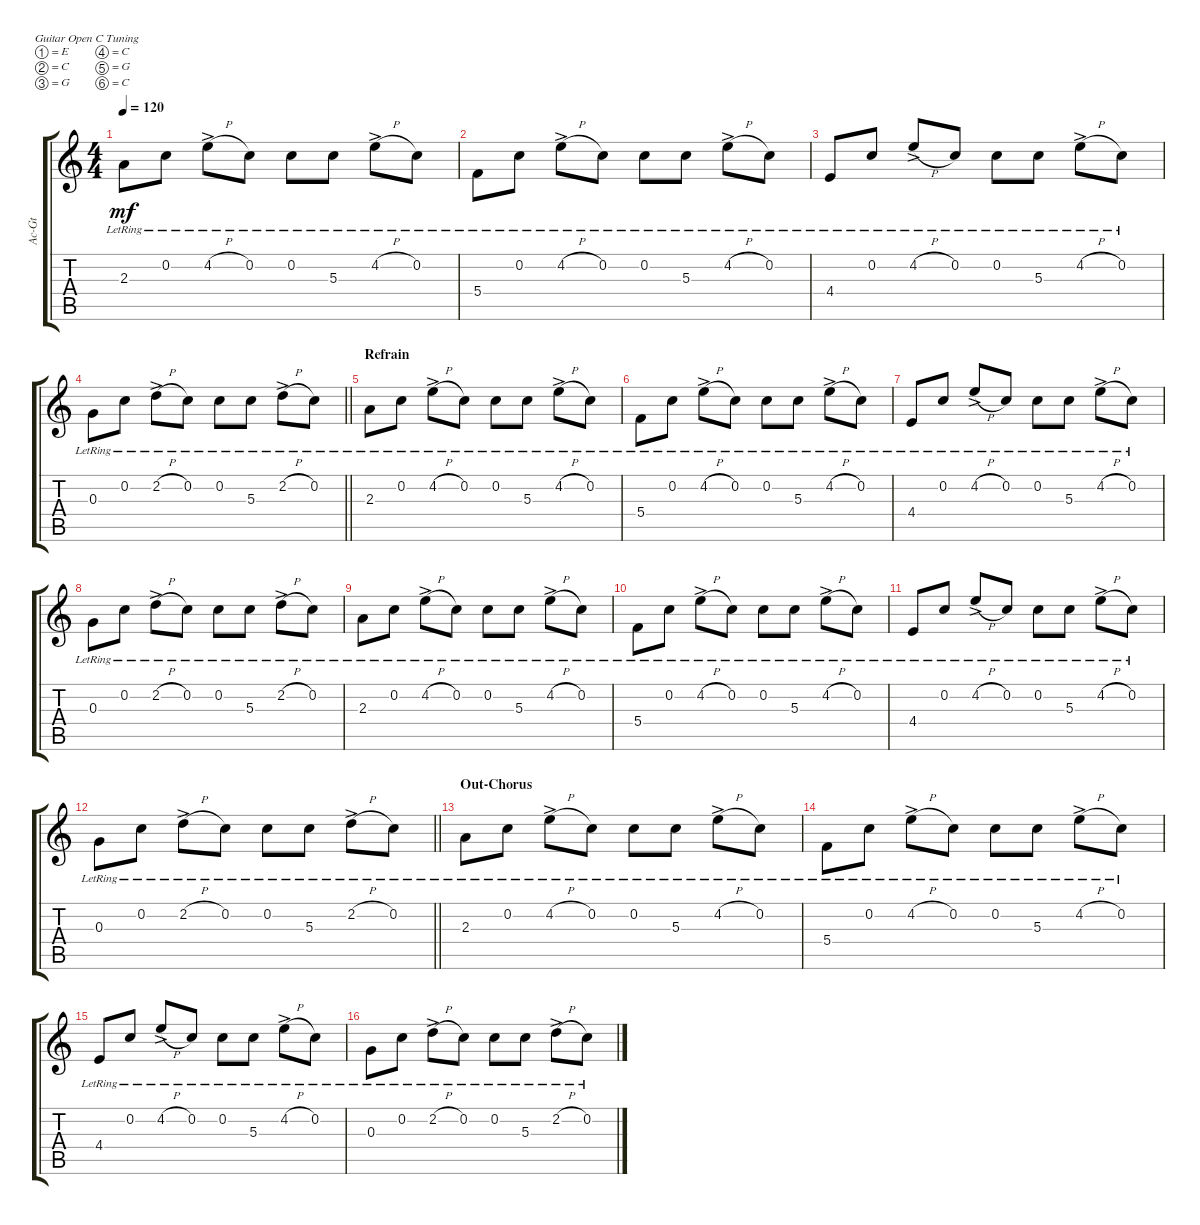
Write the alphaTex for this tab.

\defaultSystemsLayout 4
\bracketExtendMode groupsimilarinstruments
\otherSystemsTrackNameOrientation horizontal
\track ("Acoustic Guitar" "Ac-Gt") {multiBarRest instrument acousticguitarsteel}
\staff {score tabs}
\tuning (E4 C4 G3 C3 G2 C2)
\ts (4 4)
\tempo 120
\clef g2
\ks c
2.3{lr}.8{dy mf beam Down} 0.2{lr}.8{beam Down} 4.2{h ac lr}.8{beam Down} 0.2{lr}.8{beam Down} 0.2{lr}.8{beam Down} 5.3{lr}.8{beam Down} 4.2{h ac lr}.8{beam Down} 0.2{lr}.8{beam Down} |
5.4{lr}.8{beam Down} 0.2{lr}.8{beam Down} 4.2{h ac lr}.8{beam Down} 0.2{lr}.8{beam Down} 0.2{lr}.8{beam Down} 5.3{lr}.8{beam Down} 4.2{h ac lr}.8{beam Down} 0.2{lr}.8{beam Down} |
4.4{lr}.8{beam Up} 0.2{lr}.8{beam Up} 4.2{h ac lr}.8{beam Up} 0.2{lr}.8{beam Up} 0.2{lr}.8{beam Down} 5.3{lr}.8{beam Down} 4.2{h ac lr}.8{beam Down} 0.2{lr}.8{beam Down} |
\barLineRight lightlight
0.3{lr}.8{beam Down} 0.2{lr}.8{beam Down} 2.2{h ac lr}.8{beam Down} 0.2{lr}.8{beam Down} 0.2{lr}.8{beam Down} 5.3{lr}.8{beam Down} 2.2{h ac lr}.8{beam Down} 0.2{lr}.8{beam Down} |
\section ("" "Refrain")
2.3{lr}.8{beam Down} 0.2{lr}.8{beam Down} 4.2{h ac lr}.8{beam Down} 0.2{lr}.8{beam Down} 0.2{lr}.8{beam Down} 5.3{lr}.8{beam Down} 4.2{h ac lr}.8{beam Down} 0.2{lr}.8{beam Down} |
5.4{lr}.8{beam Down} 0.2{lr}.8{beam Down} 4.2{h ac lr}.8{beam Down} 0.2{lr}.8{beam Down} 0.2{lr}.8{beam Down} 5.3{lr}.8{beam Down} 4.2{h ac lr}.8{beam Down} 0.2{lr}.8{beam Down} |
4.4{lr}.8{beam Up} 0.2{lr}.8{beam Up} 4.2{h ac lr}.8{beam Up} 0.2{lr}.8{beam Up} 0.2{lr}.8{beam Down} 5.3{lr}.8{beam Down} 4.2{h ac lr}.8{beam Down} 0.2{lr}.8{beam Down} |
0.3{lr}.8{beam Down} 0.2{lr}.8{beam Down} 2.2{h ac lr}.8{beam Down} 0.2{lr}.8{beam Down} 0.2{lr}.8{beam Down} 5.3{lr}.8{beam Down} 2.2{h ac lr}.8{beam Down} 0.2{lr}.8{beam Down} |
2.3{lr}.8{beam Down} 0.2{lr}.8{beam Down} 4.2{h ac lr}.8{beam Down} 0.2{lr}.8{beam Down} 0.2{lr}.8{beam Down} 5.3{lr}.8{beam Down} 4.2{h ac lr}.8{beam Down} 0.2{lr}.8{beam Down} |
5.4{lr}.8{beam Down} 0.2{lr}.8{beam Down} 4.2{h ac lr}.8{beam Down} 0.2{lr}.8{beam Down} 0.2{lr}.8{beam Down} 5.3{lr}.8{beam Down} 4.2{h ac lr}.8{beam Down} 0.2{lr}.8{beam Down} |
4.4{lr}.8{beam Up} 0.2{lr}.8{beam Up} 4.2{h ac lr}.8{beam Up} 0.2{lr}.8{beam Up} 0.2{lr}.8{beam Down} 5.3{lr}.8{beam Down} 4.2{h ac lr}.8{beam Down} 0.2{lr}.8{beam Down} |
\barLineRight lightlight
0.3{lr}.8{beam Down} 0.2{lr}.8{beam Down} 2.2{h ac lr}.8{beam Down} 0.2{lr}.8{beam Down} 0.2{lr}.8{beam Down} 5.3{lr}.8{beam Down} 2.2{h ac lr}.8{beam Down} 0.2{lr}.8{beam Down} |
\section ("" "Out-Chorus")
2.3{lr}.8{beam Down} 0.2{lr}.8{beam Down} 4.2{h ac lr}.8{beam Down} 0.2{lr}.8{beam Down} 0.2{lr}.8{beam Down} 5.3{lr}.8{beam Down} 4.2{h ac lr}.8{beam Down} 0.2{lr}.8{beam Down} |
5.4{lr}.8{beam Down} 0.2{lr}.8{beam Down} 4.2{h ac lr}.8{beam Down} 0.2{lr}.8{beam Down} 0.2{lr}.8{beam Down} 5.3{lr}.8{beam Down} 4.2{h ac lr}.8{beam Down} 0.2{lr}.8{beam Down} |
4.4{lr}.8{beam Up} 0.2{lr}.8{beam Up} 4.2{h ac lr}.8{beam Up} 0.2{lr}.8{beam Up} 0.2{lr}.8{beam Down} 5.3{lr}.8{beam Down} 4.2{h ac lr}.8{beam Down} 0.2{lr}.8{beam Down} |
0.3{lr}.8{beam Down} 0.2{lr}.8{beam Down} 2.2{h ac lr}.8{beam Down} 0.2{lr}.8{beam Down} 0.2{lr}.8{beam Down} 5.3{lr}.8{beam Down} 2.2{h ac lr}.8{beam Down} 0.2{lr}.8{beam Down}
